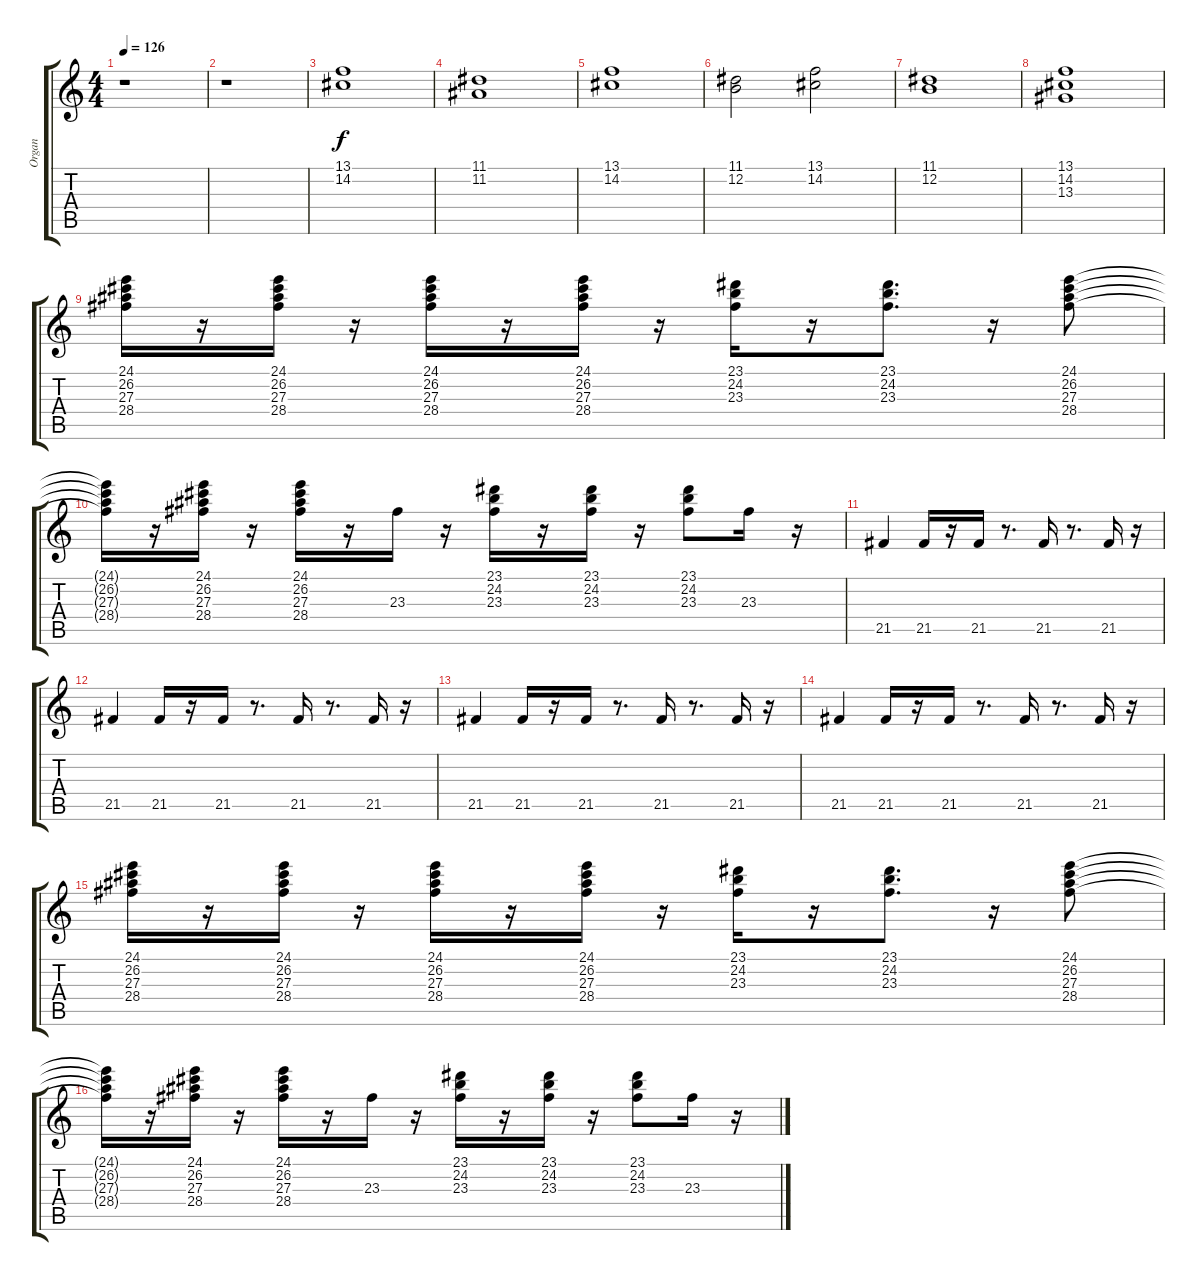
\track ("Organ" "Organ") {instrument drawbarorgan}
\staff {score tabs}
\tuning (E4 B3 G3 D3 A2 E2) {hide}
\ts (4 4)
\tempo 126
\clef g2
\ks c
r.1{dy f} |
r.1 |
(13.1 14.2).1 |
(11.1 11.2).1 |
(13.1 14.2).1 |
(11.1 12.2).2 (13.1 14.2).2 |
(11.1 12.2).1 |
(13.1 14.2 13.3).1 |
(24.1 26.2 27.3 28.4).16 r.16 (24.1 26.2 27.3 28.4).16 r.16 (24.1 26.2 27.3 28.4).16 r.16 (24.1 26.2 27.3 28.4).16 r.16 (23.1 24.2 23.3).16 r.16 (23.1 24.2 23.3).8{d} r.16 (24.1 26.2 27.3 28.4).8 |
(24.1{t} 26.2{t} 27.3{t} 28.4{t}).16 r.16 (24.1 26.2 27.3 28.4).16 r.16 (24.1 26.2 27.3 28.4).16 r.16 23.3.16 r.16 (23.1 24.2 23.3).16 r.16 (23.1 24.2 23.3).16 r.16 (23.1 24.2 23.3).8 23.3.16 r.16 |
21.5.4 21.5.16 r.16 21.5.16 r.8{d} 21.5.16 r.8{d} 21.5.16 r.16 |
21.5.4 21.5.16 r.16 21.5.16 r.8{d} 21.5.16 r.8{d} 21.5.16 r.16 |
21.5.4 21.5.16 r.16 21.5.16 r.8{d} 21.5.16 r.8{d} 21.5.16 r.16 |
21.5.4 21.5.16 r.16 21.5.16 r.8{d} 21.5.16 r.8{d} 21.5.16 r.16 |
(24.1 26.2 27.3 28.4).16 r.16 (24.1 26.2 27.3 28.4).16 r.16 (24.1 26.2 27.3 28.4).16 r.16 (24.1 26.2 27.3 28.4).16 r.16 (23.1 24.2 23.3).16 r.16 (23.1 24.2 23.3).8{d} r.16 (24.1 26.2 27.3 28.4).8 |
(24.1{t} 26.2{t} 27.3{t} 28.4{t}).16 r.16 (24.1 26.2 27.3 28.4).16 r.16 (24.1 26.2 27.3 28.4).16 r.16 23.3.16 r.16 (23.1 24.2 23.3).16 r.16 (23.1 24.2 23.3).16 r.16 (23.1 24.2 23.3).8 23.3.16 r.16
